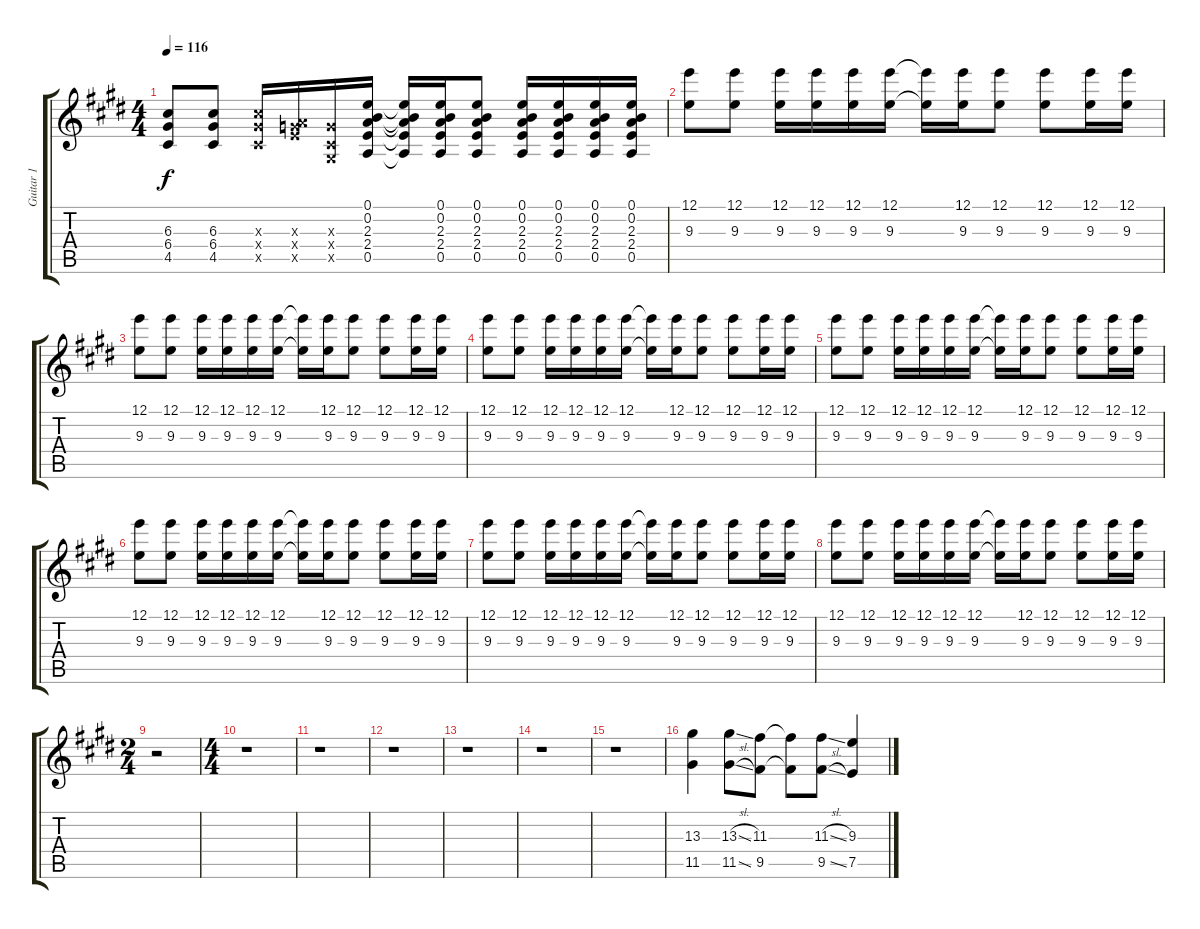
\track ("Guitar 1" "Guitar 1") {instrument distortionguitar}
\staff {score tabs}
\tuning (E4 B3 G3 D3 A2 E2) {hide}
\ts (4 4)
\tempo 116
\clef g2
\ks e
(6.3 6.4 4.5).8{dy f} (6.3 6.4 4.5).8 (6.3{x} 6.4{x} 4.5{x}).16 (0.3{x} 7.4{x} 7.5{x}).16 (0.3{x} -1.4{x} -1.5{x}).16 (0.1 0.2 2.3 2.4 0.5).16 (0.1{t} 0.2{t} 2.3{t} 2.4{t} 0.5{t}).16 (0.1 0.2 2.3 2.4 0.5).16 (0.1 0.2 2.3 2.4 0.5).8 (0.1 0.2 2.3 2.4 0.5).16 (0.1 0.2 2.3 2.4 0.5).16 (0.1 0.2 2.3 2.4 0.5).16 (0.1 0.2 2.3 2.4 0.5).16 |
(12.1 9.3).8 (12.1 9.3).8 (12.1 9.3).16 (12.1 9.3).16 (12.1 9.3).16 (12.1 9.3).16 (12.1{t} 9.3{t}).16 (12.1 9.3).16 (12.1 9.3).8 (12.1 9.3).8 (12.1 9.3).16 (12.1 9.3).16 |
(12.1 9.3).8 (12.1 9.3).8 (12.1 9.3).16 (12.1 9.3).16 (12.1 9.3).16 (12.1 9.3).16 (12.1{t} 9.3{t}).16 (12.1 9.3).16 (12.1 9.3).8 (12.1 9.3).8 (12.1 9.3).16 (12.1 9.3).16 |
(12.1 9.3).8 (12.1 9.3).8 (12.1 9.3).16 (12.1 9.3).16 (12.1 9.3).16 (12.1 9.3).16 (12.1{t} 9.3{t}).16 (12.1 9.3).16 (12.1 9.3).8 (12.1 9.3).8 (12.1 9.3).16 (12.1 9.3).16 |
(12.1 9.3).8 (12.1 9.3).8 (12.1 9.3).16 (12.1 9.3).16 (12.1 9.3).16 (12.1 9.3).16 (12.1{t} 9.3{t}).16 (12.1 9.3).16 (12.1 9.3).8 (12.1 9.3).8 (12.1 9.3).16 (12.1 9.3).16 |
(12.1 9.3).8 (12.1 9.3).8 (12.1 9.3).16 (12.1 9.3).16 (12.1 9.3).16 (12.1 9.3).16 (12.1{t} 9.3{t}).16 (12.1 9.3).16 (12.1 9.3).8 (12.1 9.3).8 (12.1 9.3).16 (12.1 9.3).16 |
(12.1 9.3).8 (12.1 9.3).8 (12.1 9.3).16 (12.1 9.3).16 (12.1 9.3).16 (12.1 9.3).16 (12.1{t} 9.3{t}).16 (12.1 9.3).16 (12.1 9.3).8 (12.1 9.3).8 (12.1 9.3).16 (12.1 9.3).16 |
(12.1 9.3).8 (12.1 9.3).8 (12.1 9.3).16 (12.1 9.3).16 (12.1 9.3).16 (12.1 9.3).16 (12.1{t} 9.3{t}).16 (12.1 9.3).16 (12.1 9.3).8 (12.1 9.3).8 (12.1 9.3).16 (12.1 9.3).16 |
\ts (2 4)
r.2 |
\ts (4 4)
r.1 |
r.1 |
r.1 |
r.1 |
r.1 |
r.1 |
(13.3 11.5).4 (13.3{sl} 11.5{sl}).8 (11.3 9.5).8 (11.3{t} 9.5{t}).8 (11.3{sl} 9.5{sl}).8 (9.3 7.5).4
